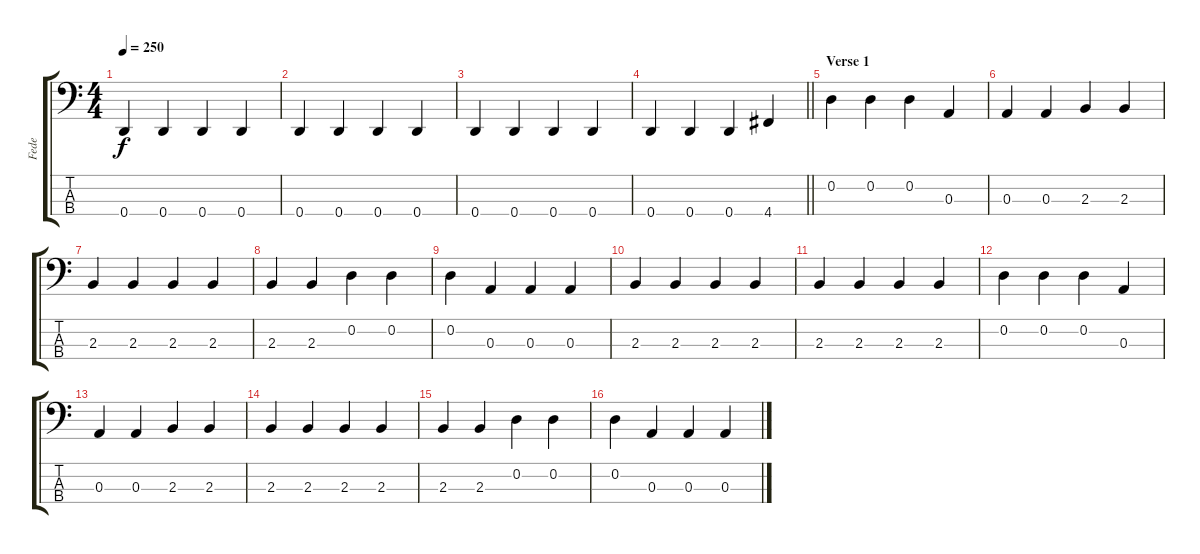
\track ("Fede" "Fede") {instrument electricbassfinger}
\staff {score tabs}
\tuning (G2 D2 A1 D1) {hide}
\ts (4 4)
\tempo 250
\clef f4
\ks c
0.4.4{dy f} 0.4.4 0.4.4 0.4.4 |
0.4.4 0.4.4 0.4.4 0.4.4 |
0.4.4 0.4.4 0.4.4 0.4.4 |
\barLineRight lightlight
0.4.4 0.4.4 0.4.4 4.4.4 |
\section ("" "Verse 1")
0.2.4 0.2.4 0.2.4 0.3.4 |
0.3.4 0.3.4 2.3.4 2.3.4 |
2.3.4 2.3.4 2.3.4 2.3.4 |
2.3.4 2.3.4 0.2.4 0.2.4 |
0.2.4 0.3.4 0.3.4 0.3.4 |
2.3.4 2.3.4 2.3.4 2.3.4 |
2.3.4 2.3.4 2.3.4 2.3.4 |
0.2.4 0.2.4 0.2.4 0.3.4 |
0.3.4 0.3.4 2.3.4 2.3.4 |
2.3.4 2.3.4 2.3.4 2.3.4 |
2.3.4 2.3.4 0.2.4 0.2.4 |
0.2.4 0.3.4 0.3.4 0.3.4
